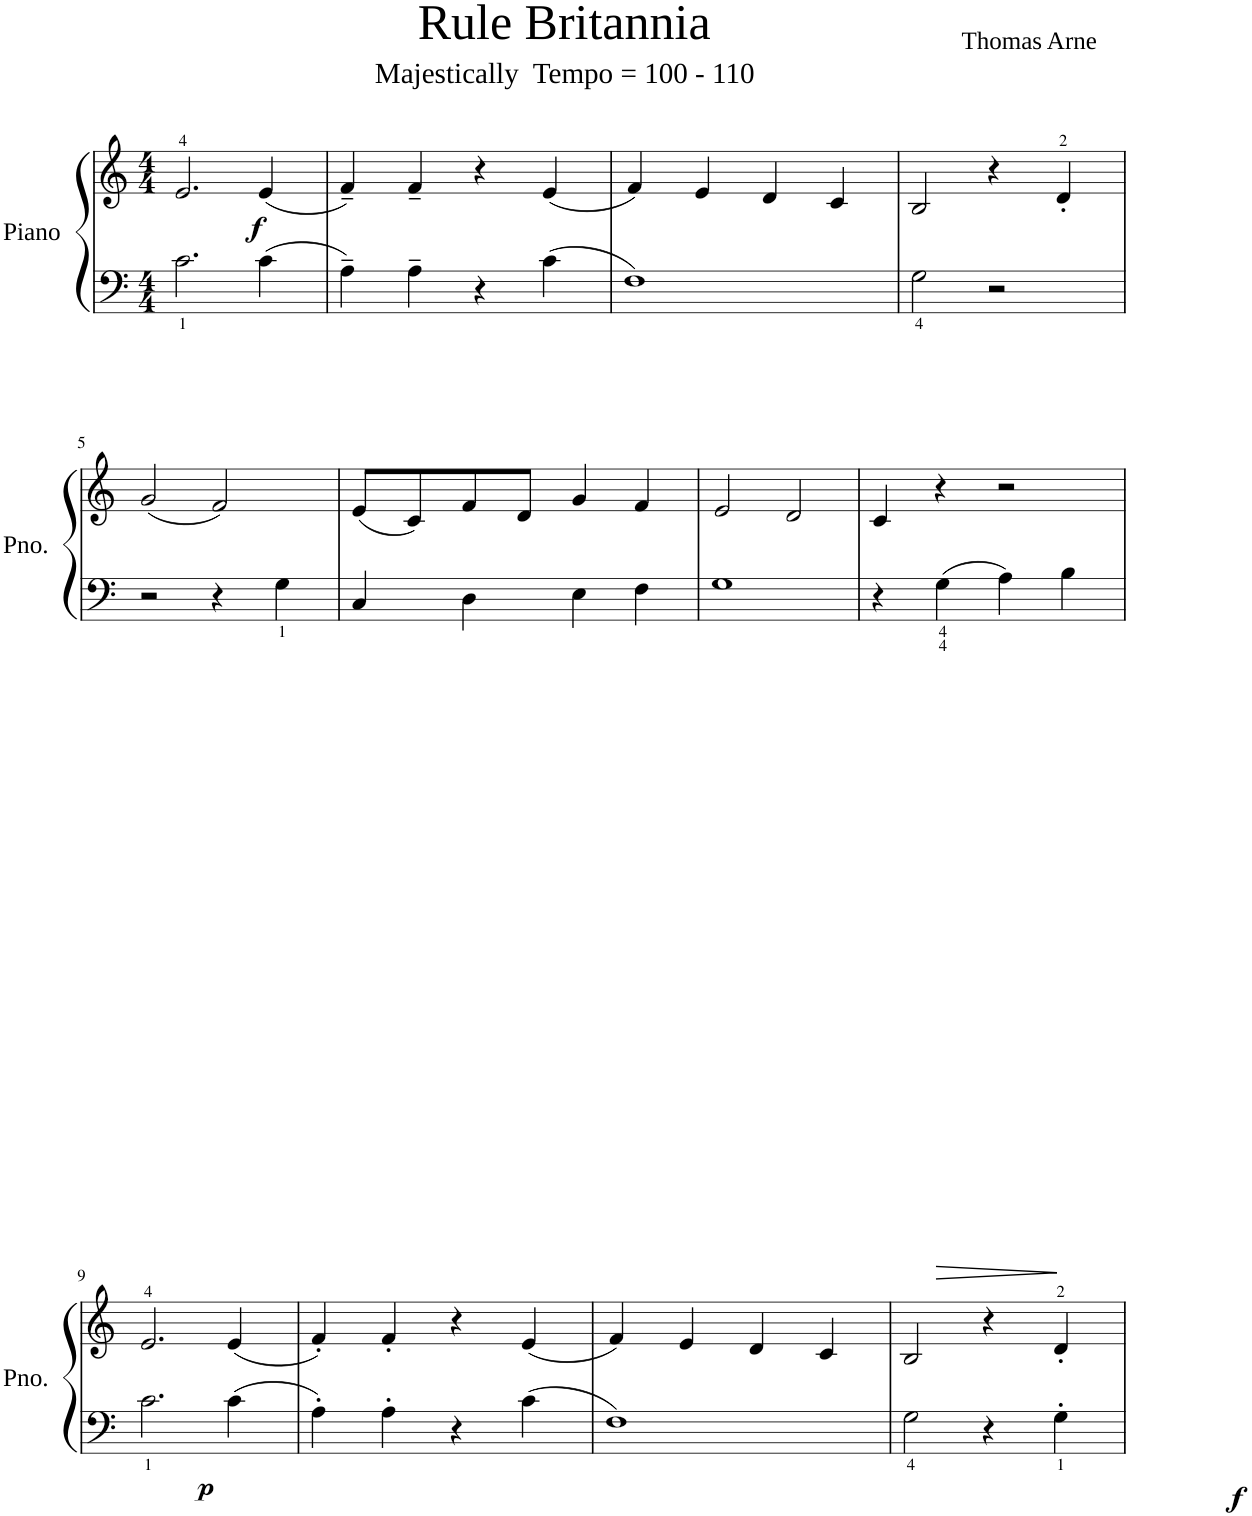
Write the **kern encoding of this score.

**kern	**kern	**dynam
*part1	*part1	*part1
*staff2	*staff1	*staff1/2
*I"Piano	*	*
*I'Pno.	*	*
*clefF4	*clefG2	*
*k[]	*k[]	*
*M4/4	*M4/4	*
=1	=1	=1
!	!	!LO:DY:b
2.c\	2.e/	f
4c\	(4e/	.
=2	=2	=2
4A~\	4f~/)	.
4A~\	4f~/	.
4r	4r	.
4c\	(4e/	.
=3	=3	=3
1F	4f/)	.
.	4e/	.
.	4d/	.
.	4c/	.
=4	=4	=4
2G\	2B/	.
2r	4r	.
.	4d'/	.
!!LO:LB:g=z
=5	=5	=5
2r	(2g/	.
4r	2f/)	.
4G\	.	.
=6	=6	=6
4C/	(8e/L	.
.	8c/)	.
4D\	8f/	.
.	8d/J	.
4E\	4g/	.
4F\	4f/	.
=7	=7	=7
1G	2e/	.
.	2d/	.
=8	=8	=8
4r	4c/	.
4G\	4r	.
4A\	2r	.
4B\	.	.
!!LO:LB:g=z
=9	=9	=9
!	!	!LO:DY:b=2
2.c\	2.e/	p
4c\	(4e/	.
=10	=10	=10
4A'\	4f'/)	.
4A'\	4f'/	.
4r	4r	.
4c\	(4e/	.
=11	=11	=11
1F	4f/)	.
.	4e/	.
.	4d/	.
.	4c/	.
=12	=12	=12
2G\	2B/	.
4r	4r	.
!	!	!LO:DY:b=2
4G'\	4d'/	f
=	=	=
*-	*-	*-
